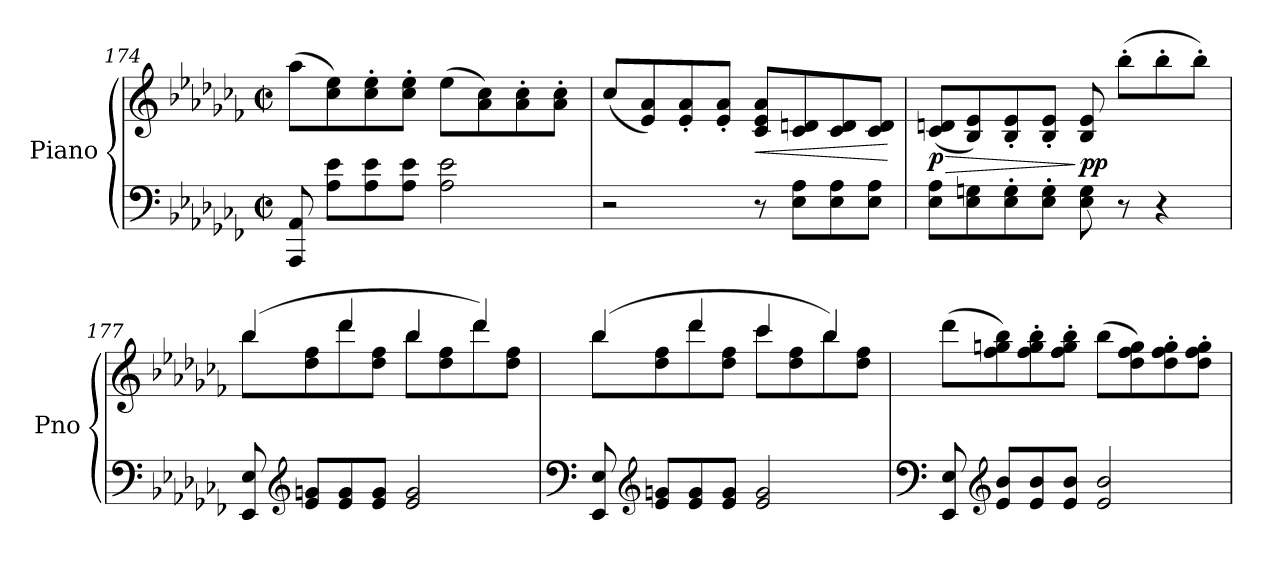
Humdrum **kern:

**kern	**kern	**dynam
*part1	*part1	*part1
*staff2	*staff1	*staff1/2
*I"Piano	*	*
*I'Pno	*	*
!!LO:LB:g=z
*clefF4	*clefG2	*
*k[b-e-a-d-g-c-f-]	*k[b-e-a-d-g-c-f-]	*
*M2/2	*M2/2	*
*met(c|)	*met(c|)	*
=174	=174	=174
8AAA-/ 8AA-/	(8aa-\L	.
8A-\ 8e-\L	8cc-\ 8ee-\)	.
8A-\ 8e-\	8cc-\' 8ee-\'	.
8A-\ 8e-\J	8cc-\' 8ee-\'J	.
2A-\ 2e-\	(8ee-\L	.
.	8a-\ 8cc-\)	.
.	8a-\' 8cc-\'	.
.	8a-\' 8cc-\'J	.
=175	=175	=175
2r	(8cc-/L	.
.	8e-/ 8a-/)	.
.	8e-/' 8a-/'	.
.	8e-/' 8a-/'J	.
!	!	!LO:HP:b
8r	8c-/ 8e-/ 8a-/L	<
8E-\ 8A-\L	8c-/ 8dn/	.
8E-\ 8A-\	8c-/ 8d/	.
8E-\ 8A-\J	8c-/ 8d/J	.
.	.	[
=176	=176	=176
!	!	!LO:HP:b
!	!	!LO:DY:n=1:b
8E-\ 8A-\L	(8c-/ 8dn/L	> p
8E-\ 8Gn\	8B-/ 8e-/)	.
8E-\' 8G\'	8B-/' 8e-/'	.
8E-\' 8G\'J	8B-/' 8e-/'J	.
!	!	!LO:DY:n=2:b
8E-\ 8G\	8B-/ 8e-/	] pp
8r	(8bb-'\L	.
4r	8bb-'\	.
.	8bb-'\J)	.
=177	=177	=177
*	*^	*
8EE-/ 8E-/	(4bb-/	8bb-\L	.
*clefG2	*	*	*
8e-/ 8gn/L	.	8dd-\ 8ff-\	.
8e-/ 8g/	4ddd-/	8ddd-\	.
8e-/ 8g/J	.	8dd-\ 8ff-\J	.
2e-/ 2g/	4bb-/	8bb-\L	.
.	.	8dd-\ 8ff-\	.
.	4ddd-/)	8ddd-\	.
.	.	8dd-\ 8ff-\J	.
!!LO:LB:g=z	!!
=178	=178	=178	=178
*clefF4	*	*	*
8EE-/ 8E-/	(4bb-/	8bb-\L	.
*clefG2	*	*	*
8e-/ 8gn/L	.	8dd-\ 8ff-\	.
8e-/ 8g/	4ddd-/	8ddd-\	.
8e-/ 8g/J	.	8dd-\ 8ff-\J	.
2e-/ 2g/	4ccc-/	8ccc-\L	.
.	.	8dd-\ 8ff-\	.
.	4bb-/)	8bb-\	.
.	.	8dd-\ 8ff-\J	.
*	*v	*v	*
=179	=179	=179
*clefF4	*	*
8EE-/ 8E-/	(8ddd-\L	.
*clefG2	*	*
8e-/ 8b-/L	8ff-\ 8ggn\ 8bb-\)	.
8e-/ 8b-/	8ff-\' 8gg\' 8bb-\'	.
8e-/ 8b-/J	8ff-\' 8gg\' 8bb-\'J	.
2e-/ 2b-/	(8bb-\L	.
.	8dd-\ 8ff-\ 8gg\)	.
.	8dd-\' 8ff-\' 8gg\'	.
.	8dd-\' 8ff-\' 8gg\'J	.
=	=	=
*-	*-	*-
